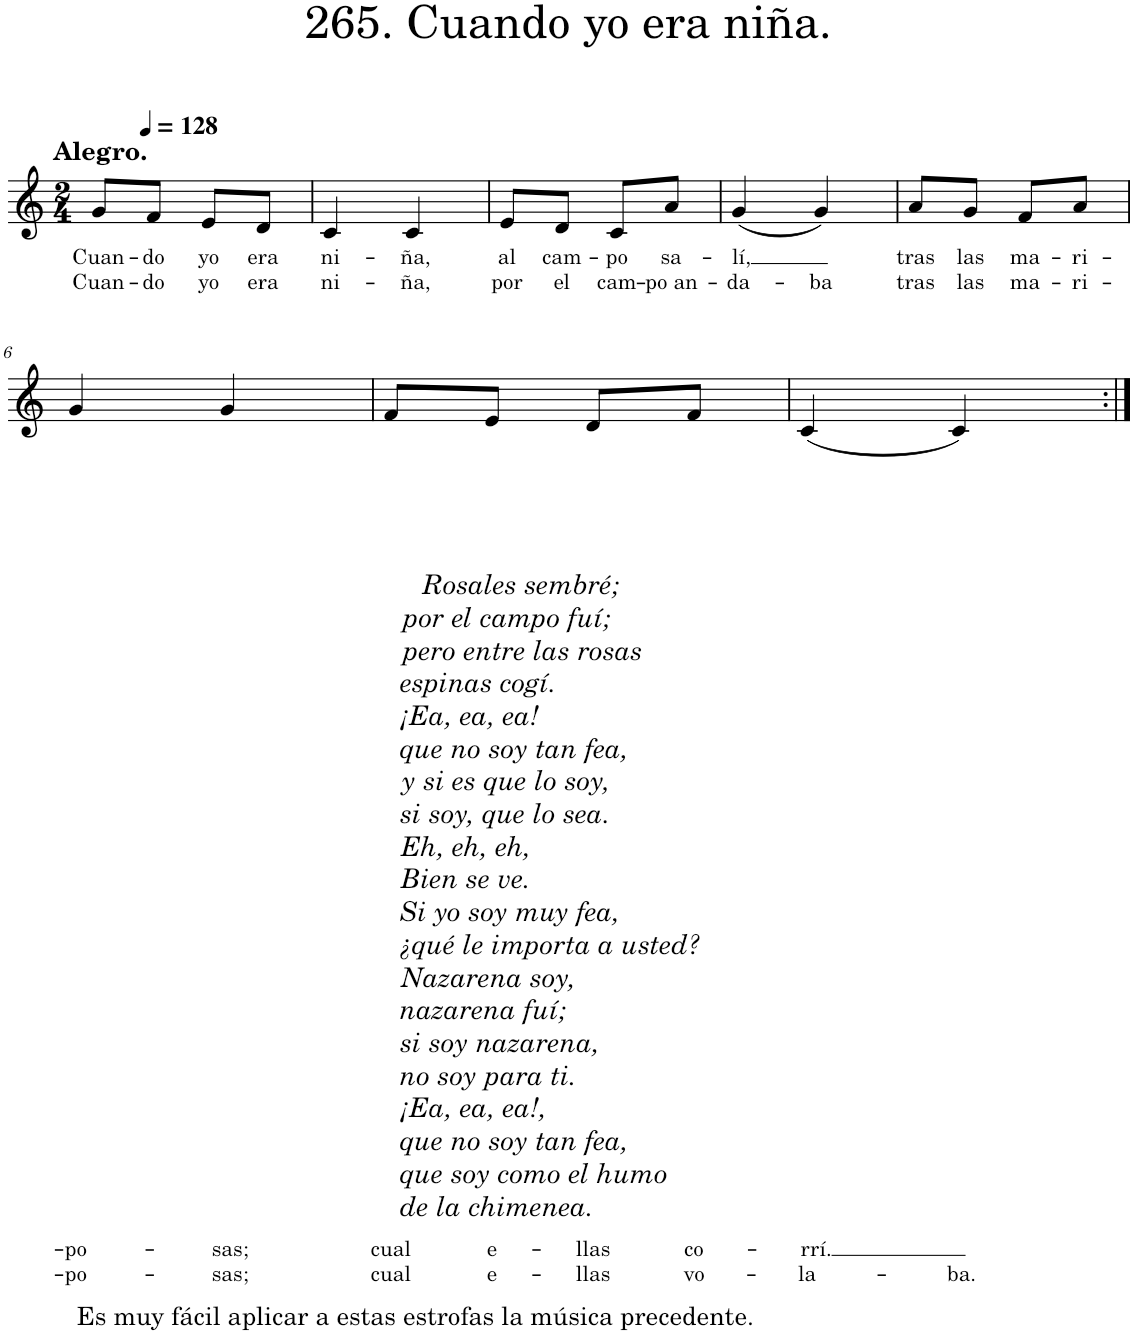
**kern	**text	**text
*part1	*part1	*part1
*staff1	*staff1	*staff1
*I"Piano	*	*
*I'Pno.	*	*
*clefG2	*	*
*k[]	*	*
*M2/4	*	*
*MM128	*	*
=1	=1	=1
!LO:TX:a:B:t=Alegro.	!	!
!	!LO:LY:b	!LO:LY:b
8g/L	Cuan-	Cuan-
!	!LO:LY:b	!LO:LY:b
8f/J	-do	-do
!	!LO:LY:b	!LO:LY:b
8e/L	yo	yo
!	!LO:LY:b	!LO:LY:b
8d/J	era	era
=2	=2	=2
!	!LO:LY:b	!LO:LY:b
4c/	ni-	ni-
!	!LO:LY:b	!LO:LY:b
4c/	-ña,	-ña,
=3	=3	=3
!	!LO:LY:b	!LO:LY:b
8e/L	al	por
!	!LO:LY:b	!LO:LY:b
8d/J	cam-	el
!	!LO:LY:b	!LO:LY:b
8c/L	-po	cam-
!	!LO:LY:b	!LO:LY:b
8a/J	sa-	-po an-
=4	=4	=4
!	!LO:LY:b	!LO:LY:b
(4g/	-lí,	-da-
!	!	!LO:LY:b
4g/)	.	-ba
=5	=5	=5
!	!LO:LY:b	!LO:LY:b
8a/L	tras	tras
!	!LO:LY:b	!LO:LY:b
8g/J	las	las
!	!LO:LY:b	!LO:LY:b
8f/L	ma-	ma-
!	!LO:LY:b	!LO:LY:b
8a/J	-ri-	-ri-
!!LO:LB:g=z
=6	=6	=6
!	!LO:LY:b	!LO:LY:b
4g/	-po-	-po-
!	!LO:LY:b	!LO:LY:b
4g/	-sas;	-sas;
=7	=7	=7
!LO:TX:b:i:t=Rosales sembré;	!	!
!LO:TX:b:t=por el campo fuí;	!	!
!LO:TX:b:t=pero entre las rosas	!	!
!LO:TX:b:t=espinas cogí.	!	!
!LO:TX:b:t=¡Ea, ea, ea!	!	!
!LO:TX:b:t=que no soy tan fea,	!	!
!LO:TX:b:t=y si es que lo soy,	!	!
!LO:TX:b:t=si soy, que lo sea.	!	!
!LO:TX:b:t=Eh, eh, eh,	!	!
!LO:TX:b:t=Bien se ve.	!	!
!LO:TX:b:t=Si yo soy muy fea,	!	!
!LO:TX:b:t=¿qué le importa a usted?	!	!
!LO:TX:b:t=Nazarena soy,	!	!
!LO:TX:b:t=nazarena fuí;	!	!
!LO:TX:b:t=si soy nazarena,	!	!
!LO:TX:b:t=no soy para ti.	!	!
!LO:TX:b:t=¡Ea, ea, ea!,	!	!
!LO:TX:b:t=que no soy tan fea,	!	!
!LO:TX:b:t=que soy como el humo	!	!
!LO:TX:b:t=de la chimenea.	!	!
!	!LO:LY:b	!LO:LY:b
8f/L	cual	cual
!	!LO:LY:b	!LO:LY:b
8e/J	e-	e-
!	!LO:LY:b	!LO:LY:b
8d/L	-llas	-llas
!	!LO:LY:b	!LO:LY:b
8f/J	co-	vo-
=8	=8	=8
!	!LO:LY:b	!LO:LY:b
(4c/	-rrí.	-la-
!LO:TX:b:t=Es muy fácil aplicar a estas estrofas la música precedente.	!	!
!	!	!LO:LY:b
4c/)	.	-ba.
=:|!	=:|!	=:|!
*-	*-	*-
